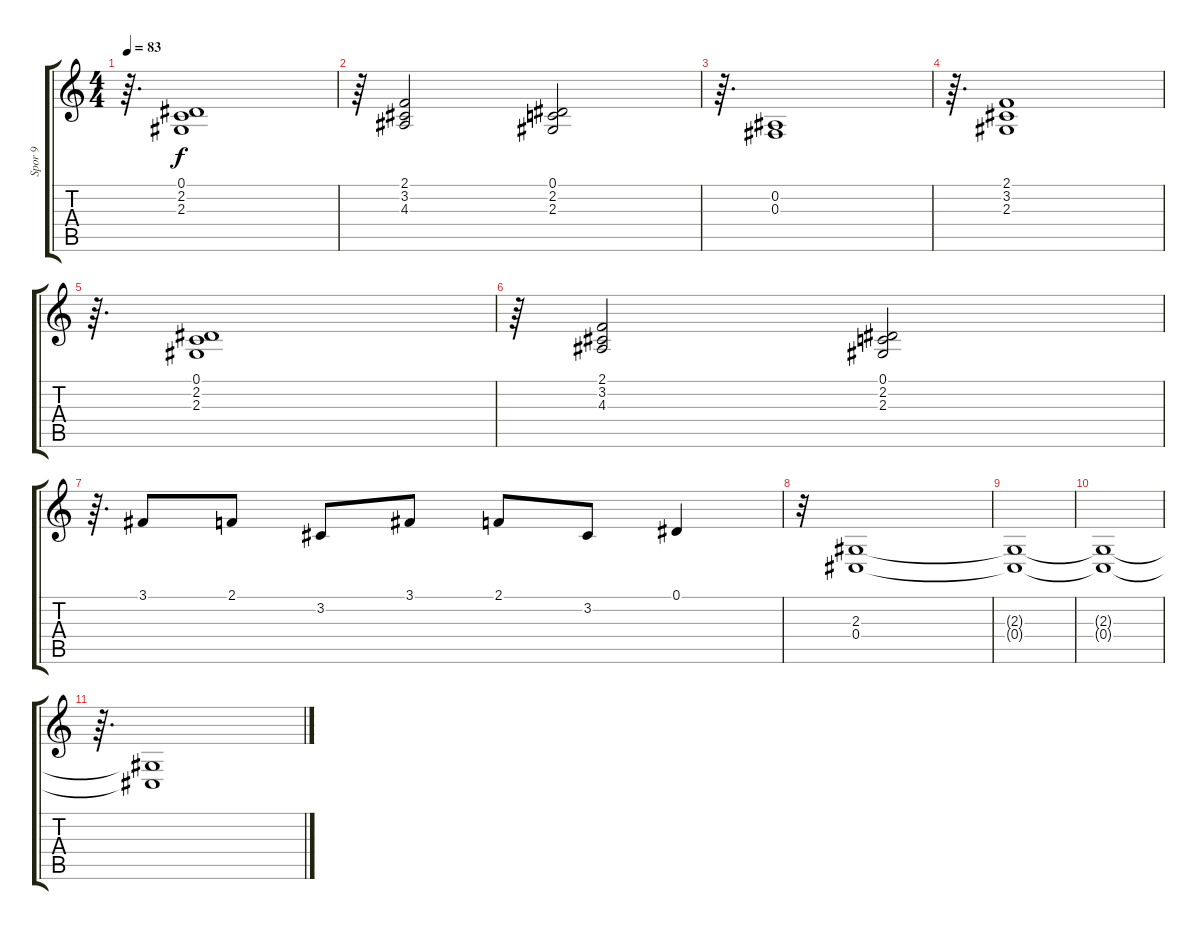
\track ("Spor 9" "Spor 9") {instrument drawbarorgan}
\staff {score tabs}
\tuning (Eb4 Bb3 Gb3 Db3 Ab2 Eb2) {hide}
\ts (4 4)
\tempo 83
\clef g2
\ks c
r.64{d dy f} (0.1 2.2 2.3).1 |
r.64 (2.1 3.2 4.3).2 (0.1 2.2 2.3).2 |
r.64{d} (0.2 0.3).1 |
r.64{d} (2.1 3.2 2.3).1 |
r.64{d} (0.1 2.2 2.3).1 |
r.64 (2.1 3.2 4.3).2 (0.1 2.2 2.3).2 |
r.64{d} 3.1.8 2.1.8 3.2.8 3.1.8 2.1.8 3.2.8 0.1.4 |
r.32 (2.3 0.4).1 |
(2.3{t} 0.4{t}).1 |
(2.3{t} 0.4{t}).1 |
r.64{d} (2.3{t} 0.4{t}).1
